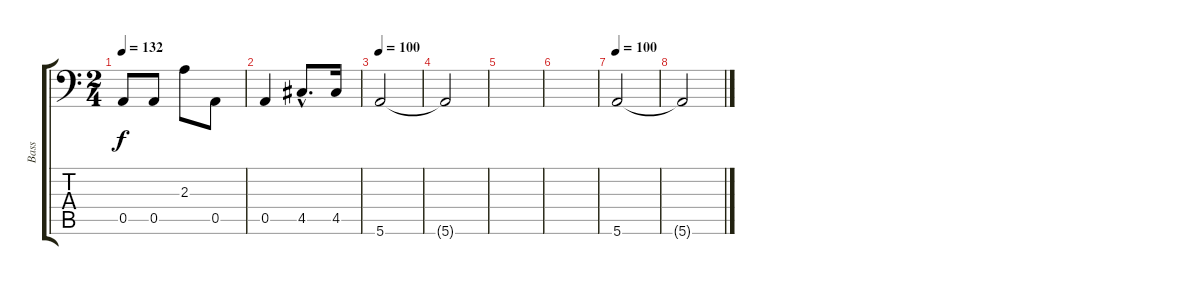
\track ("Bass" "Bass") {instrument electricbassfinger}
\staff {score tabs}
\tuning (E3 B2 G2 D2 A1 E1) {hide}
\ts (2 4)
\tempo 132
\clef f4
\ks c
0.5.8{dy f} 0.5.8 2.3.8 0.5.8 |
0.5.4 4.5{hac}.8{d} 4.5.16 |
\tempo 100
5.6.2 |
5.6{t}.2 |
|
|
\tempo 100
5.6.2 |
5.6{t}.2
